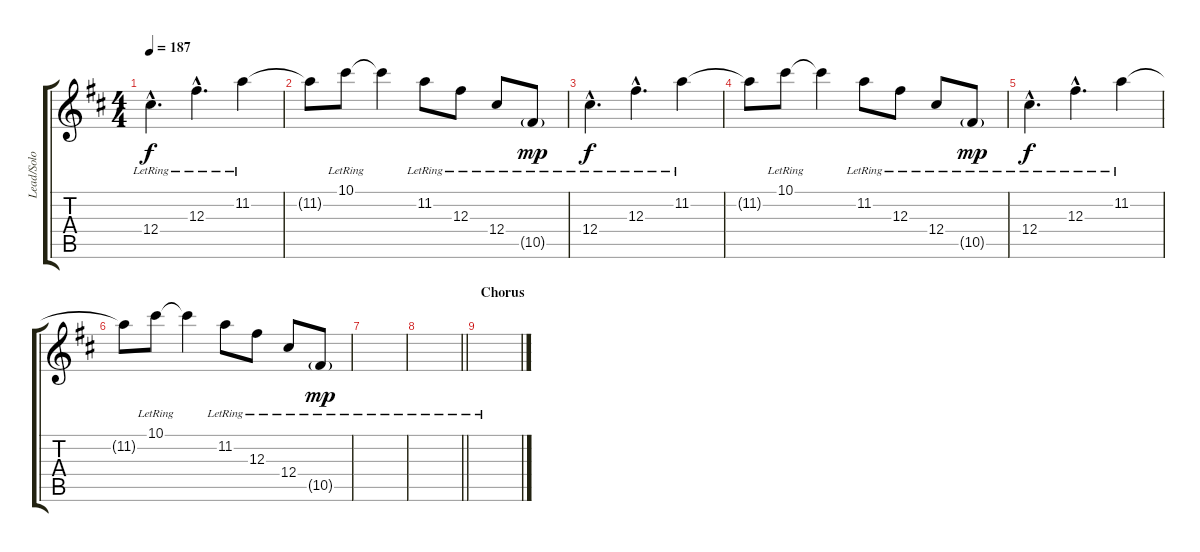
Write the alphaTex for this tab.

\track ("Lead/Solo" "Lead/Solo") {instrument overdrivenguitar}
\staff {score tabs}
\tuning (Eb4 Bb3 Gb3 Db3 Ab2 Db2) {hide}
\ts (4 4)
\tempo 187
\clef g2
\ks d
12.4{hac lr}.4{d dy f} 12.3{hac lr}.4{d} 11.2{lr}.4 |
11.2{t}.8 10.1{lr}.8 10.1{t}.4 11.2{lr}.8 12.3{lr}.8 12.4{lr}.8 10.5{g lr}.8{dy mp} |
12.4{hac lr}.4{d dy f} 12.3{hac lr}.4{d} 11.2{lr}.4 |
11.2{t}.8 10.1{lr}.8 10.1{t}.4 11.2{lr}.8 12.3{lr}.8 12.4{lr}.8 10.5{g lr}.8{dy mp} |
12.4{hac lr}.4{d dy f} 12.3{hac lr}.4{d} 11.2{lr}.4 |
11.2{t}.8 10.1{lr}.8 10.1{t}.4 11.2{lr}.8 12.3{lr}.8 12.4{lr}.8 10.5{g lr}.8{dy mp} |
|
\barLineRight lightlight
|
\section ("" "Chorus")
